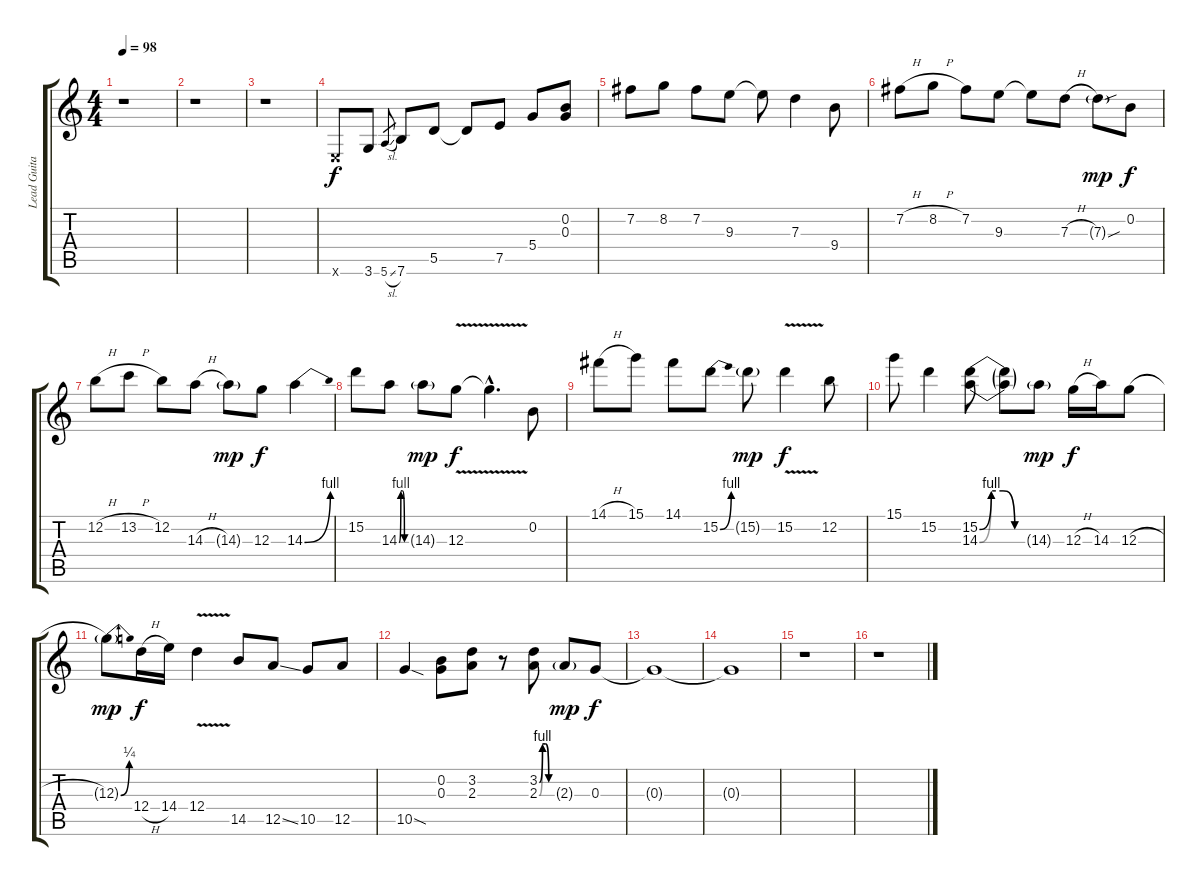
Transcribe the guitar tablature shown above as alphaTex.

\track ("Lead Guitar" "Lead Guita") {instrument electricguitarjazz}
\staff {score tabs}
\tuning (E4 B3 G3 D3 A2 E2) {hide}
\ts (4 4)
\tempo 98
\clef g2
\ks c
r.1{dy f} |
r.1 |
r.1 |
0.6{x}.8 3.6.8 5.6{sl}.8{gr} 7.6.8 5.5.8 5.5{t}.8 7.5.8 5.4.8 (0.2 0.3).8 |
7.2.8 8.2.8 7.2.8 9.3.8 9.3{t}.8 7.3.4 9.4.8 |
7.2{h}.8 8.2{h}.8 7.2.8 9.3.8 9.3{t}.8 7.3{h}.8 7.3{sou g}.8{dy mp} 0.2.8{dy f} |
12.2{h}.8 13.2{h}.8 12.2.8 14.3{h}.8 14.3{g}.8{dy mp} 12.3.8{dy f} 14.3{be (bend 0 0 60 4)}.4 |
15.2.8 14.3{be (custom 0 0 15 4 30 4 45 0 60 0)}.8 14.3{g}.8{dy mp} 12.3{v}.8{dy f} 12.3{hac t}.4{d} 0.2.8 |
14.1{h}.8 15.1.8 14.1.8 15.2{be (bend 0 0 60 4)}.8 15.2{g}.8{dy mp} 15.2{v}.4{dy f} 12.2.8 |
15.1.8 15.2.4 (15.2{be (custom 0 0 15 4 30 4 45 0 60 0)} 14.3{be (custom 0 0 15 4 30 4 45 0 60 0)}).8 (15.2{t} 14.3{t}).8 14.3{g}.8{dy mp} 12.3{h}.16{dy f} 14.3.16 12.3{h}.8 |
12.3{be (bend 0 0 60 1) g}.8{dy mp} 12.4{h}.16{dy f} 14.4.16 12.4{v}.4 14.5.8 12.5{ss}.8 10.5.8 12.5.8 |
10.5{sod}.4 (0.2 0.3).8 (3.2 2.3).8 r.8 (3.2{be (custom 0 0 15 4 30 4 45 0 60 0)} 2.3{be (custom 0 0 15 4 30 4 45 0 60 0)}).8 2.3{g}.8{dy mp} 0.3.8{dy f} |
0.3{t}.1 |
0.3{t}.1 |
r.1 |
r.1
